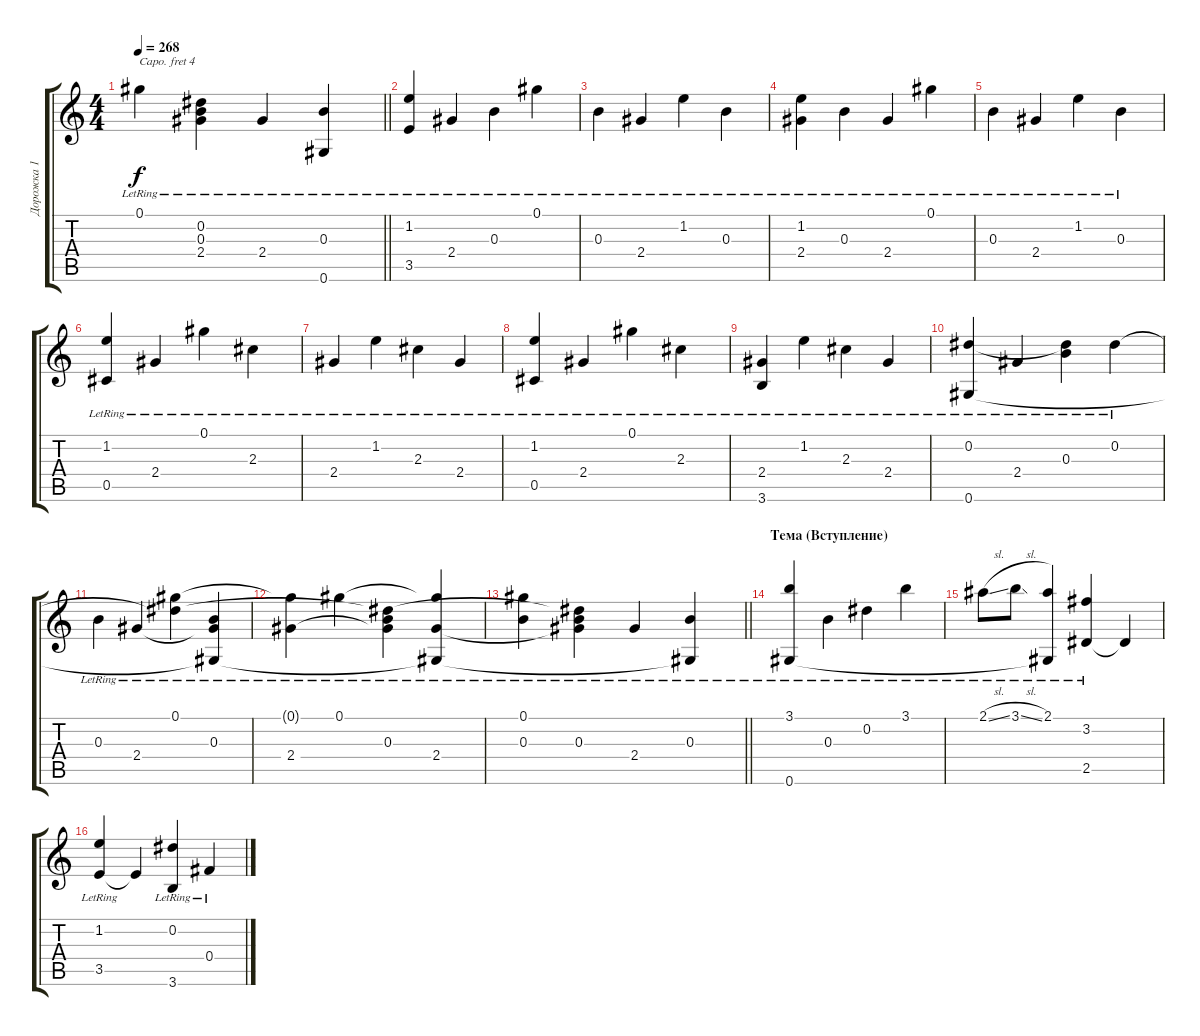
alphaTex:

\track ("Дорожка 1" "Дорожка 1") {solo instrument acousticguitarsteel}
\staff {score tabs}
\capo 4
\tuning (E4 B3 G3 D3 A2 E2) {hide}
\ts (4 4)
\tempo 268
\clef g2
\barLineRight lightlight
\ks c
0.1{lr}.4{dy f} (0.2{t} 0.3{lr} 2.4{t}).4 2.4{lr}.4 (0.3{lr} 0.6{t}).4 |
(1.2{lr} 3.5{lr}).4 2.4{lr}.4 0.3{lr}.4 0.1{lr}.4 |
0.3{lr}.4 2.4{lr}.4 1.2{lr}.4 0.3{lr}.4 |
(1.2{lr} 2.4{lr}).4 0.3{lr}.4 2.4{lr}.4 0.1{lr}.4 |
0.3{lr}.4 2.4{lr}.4 1.2{lr}.4 0.3{lr}.4 |
(1.2{lr} 0.5{lr}).4 2.4{lr}.4 0.1{lr}.4 2.3{lr}.4 |
2.4{lr}.4 1.2{lr}.4 2.3{lr}.4 2.4{lr}.4 |
(1.2{lr} 0.5{lr}).4 2.4{lr}.4 0.1{lr}.4 2.3{lr}.4 |
(2.4{lr} 3.6{lr}).4 1.2{lr}.4 2.3{lr}.4 2.4{lr}.4 |
(0.2{lr} 0.6{lr}).4 2.4{lr}.4 (0.2{t} 0.3{lr}).4 0.2{lr}.4 |
0.3{lr}.4 2.4{lr}.4 (0.1{lr} 0.2{t}).4 (0.3{lr} 2.4{t} 0.6{t}).4 |
(0.1{t} 2.4{lr}).4 0.1{lr}.4 (0.2{t} 0.3{lr} 2.4{t}).4 (0.1{t} 2.4{lr} 0.6{t}).4 |
\barLineRight lightlight
(0.1{lr} 0.3).4 (0.2{t} 0.3{lr} 2.4{t}).4 2.4{lr}.4 (0.3{lr} 0.6{t}).4 |
\section ("" "Тема (Вступление)")
(3.1{lr} 0.6{lr}).4 0.3{lr}.4 0.2{lr}.4 3.1{lr}.4 |
2.1{sl lr}.8 3.1{sl lr}.8 (2.1{lr} 0.6{t}).4 (3.2{lr} 2.5{lr}).4 2.5{t}.4 |
(1.2{lr} 3.5{lr}).4 3.5{t}.4 (0.2{lr} 3.6{lr}).4 0.4{lr}.4
